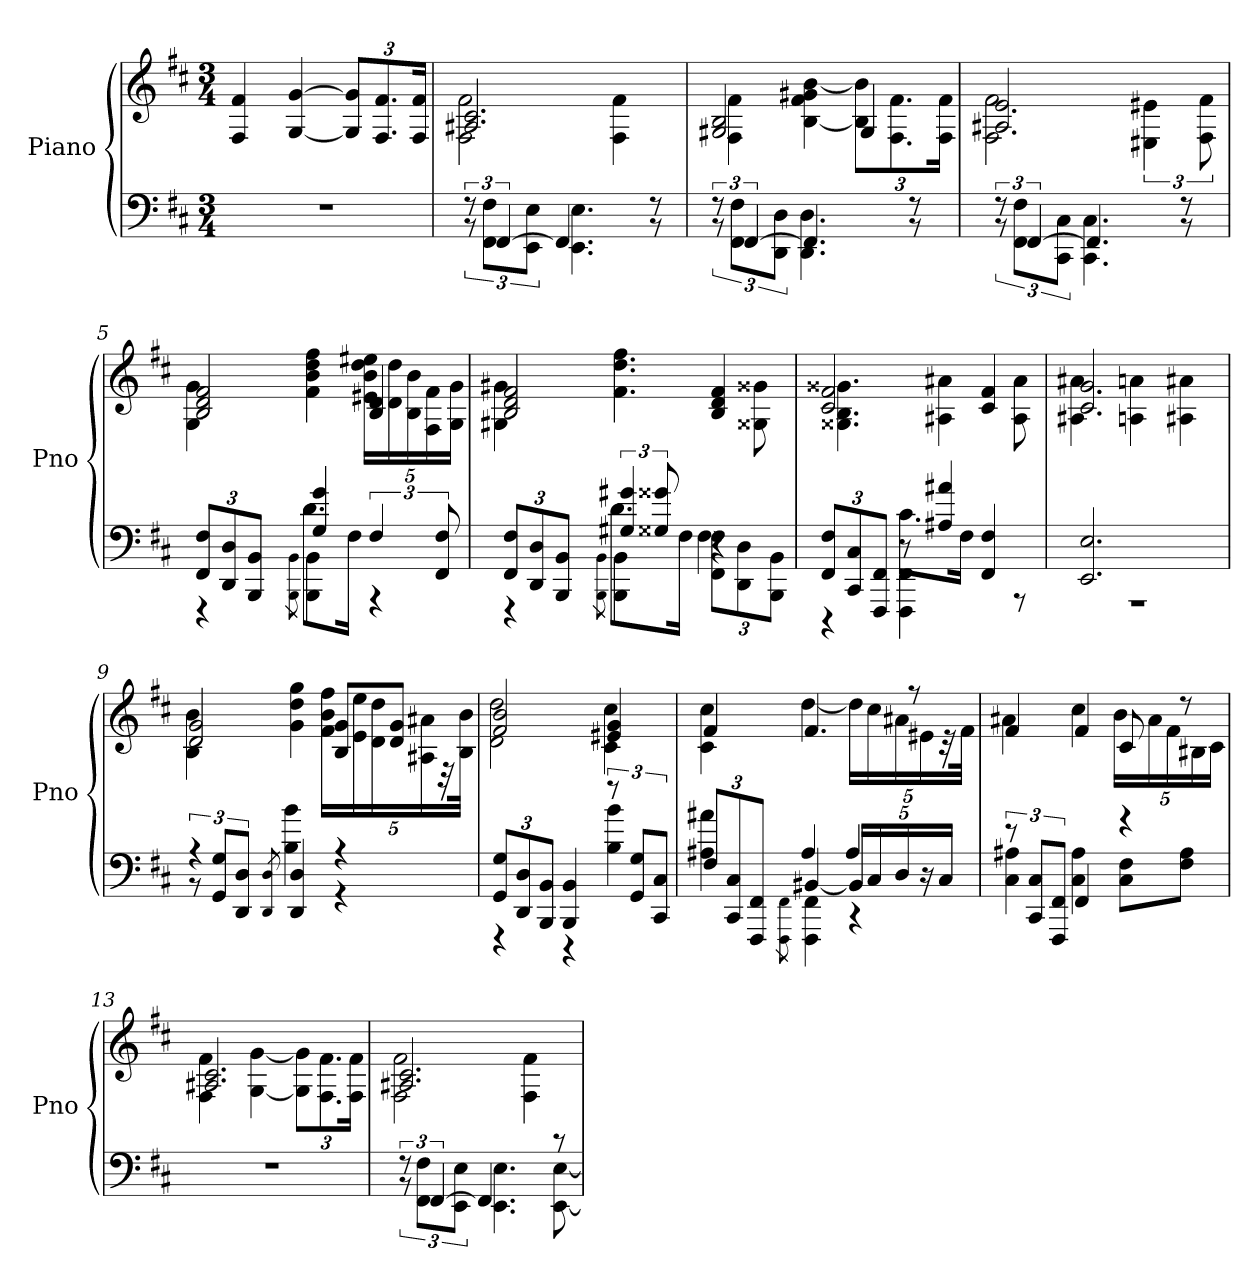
**kern	**kern
*part1	*part1
*staff2	*staff1
*I"Piano	*
*I'Pno	*
*clefF4	*clefG2
*k[f#c#]	*k[f#c#]
*b:	*b:
*M3/4	*M3/4
=1	=1
2.r	4F# 4f#
.	[4G [4g
.	12G] 12g]L
.	12.F# 12.f#
.	24F# 24f#Jk
=2	=2
*^	*^
12r	12r	2.A#X 2.c#	2F# 2f#
[6FF#	12FF# 12F#L	.	.
.	12EE 12EJ	.	.
4.FF#]	4.EE 4.E	.	.
.	.	.	4F# 4f#
8r	8r	.	.
=3	=3	=3	=3
12r	12r	2G#X 2B	4F# 4f#
[6FF#	12FF# 12F#L	.	.
.	12DD 12DJ	.	.
4.FF#]	4.DD 4.D	.	[4B 4f# 4g#X [4b
.	.	4G#	12B] 12b]L
.	.	.	12.F# 12.f#
8r	8r	.	.
.	.	.	24F# 24f#Jk
=4	=4	=4	=4
12r	12r	2.A#X 2.e	2F# 2f#
[6FF#	12FF# 12F#L	.	.
.	12CC# 12C#J	.	.
4.FF#]	4.CC# 4.C#	.	.
.	.	.	6E#X 6e#X
8r	8r	.	.
.	.	.	12F# 12f#
=5	=5	=5	=5
*	*^	*	*
12FF# 12F#L	4r	4ryy	2B 2d 2f#	4G 4g
12DD 12D	.	.	.	.
12BBB 12BBJ	.	.	.	.
8qBBB\ 8qBB\	.	.	.	.
4BBB]\ 4BB]\	8.dL	4G 4g	.	4f# 4b 4dd 4ff#
.	16F#Jk	.	.	.
6F#	4r	4ryy	4B 4d	20e#X 20b 20dd 20ee#XLL
.	.	.	.	20d 20dd
.	.	.	.	20B 20b
.	.	.	.	20F# 20f#
12FF# 12F#	.	.	.	.
.	.	.	.	20G 20gJJ
=6	=6	=6	=6	=6
12FF# 12F#L	4r	4ryy	2B 2d 2f#	4G#X 4g#X
12DD 12D	.	.	.	.
12BBB 12BBJ	.	.	.	.
8qBBB\ 8qBB\	.	.	.	.
4BBB]\ 4BB]\	8.dL	6G#X 6g#X	.	4.f# 4.dd 4.ff#
.	.	12G##X 12g##X	.	.
.	16F#Jk	.	.	.
12FF#\ 12F#\L	4F#	4r	4B 4d 4f#	.
12DD 12D	.	.	.	.
.	.	.	.	8G##X 8g##X
12BBB 12BBJ	.	.	.	.
=7	=7	=7	=7	=7
12FF# 12F#L	4r	4ryy	2c# 2f#	4.G##X 4.B 4.g##X
12CC# 12C#	.	.	.	.
12FFF# 12FF#J	.	.	.	.
4FFF#\ 4FF#\	8.c#L	8r	.	.
.	.	4A#X 4a#X	.	4A#X 4a#X
.	16F#Jk	.	.	.
4FF# 4F#	8ryy	.	4c# 4f#	.
.	8r	8ryy	.	8A# 8a#
*	*v	*v	*	*
=8	=8	=8	=8
2.EE 2.E	2.r	2.c# 2.g	4A#X 4a#X
.	.	.	4An 4an
.	.	.	4A#X 4a#X
=9	=9	=9	=9
12rBB	4rA	2d 2g	4B 4b
12GG 12GL	.	.	.
12DD 12DJ	.	.	.
8qDD 8qD	.	.	.
4DD] 4D]	4B 4b	.	4g 4dd 4gg
4r	4r	8B 8gL	20f# 20b 20ff#LL
.	.	.	20e 20ee
.	.	.	20d 20dd
.	.	8d 8gJ	.
.	.	.	20A#X 20a#X
.	.	.	40r
.	.	.	40B 40bJJk
=10	=10	=10	=10
12GG 12GL	4r	2f# 2b	2d 2dd
12DD 12D	.	.	.
12BBB 12BBJ	.	.	.
4BBB 4BB	4r	.	.
12r	4B 4b	4e#X 4g	4c# 4cc#
12GG 12GL	.	.	.
12CC# 12C#J	.	.	.
=11	=11	=11	=11
*	*^	*	*
12F#L	4A#X 4a#X	4ryy	4f#	4c# 4cc#
12CC# 12C#	.	.	.	.
12FFF# 12FF#J	.	.	.	.
8qFFF#\ 8qFF#\	.	.	.	.
4FFF#]\ 4FF#]\	[4BB#X/	4A#	4.f#	[4dd
4rCC	20BB#/LL]	4A#	.	20ddLL]
.	20C#	.	.	20cc#
.	20D	.	.	20a#X
.	.	.	8r	.
.	20r	.	.	20e#X
.	20C#JJ	.	.	40r
.	.	.	.	40f#JJk
*	*v	*v	*	*
=12	=12	=12	=12
12r	4C# 4A#X	4f#	4a#X
12CC# 12C#L	.	.	.
12FFF# 12FF#J	.	.	.
4FF#	4C# 4A#	4f#	4cc#
4r	8C# 8F#L	8c#	20bLL
.	.	.	20a#
.	.	.	20f#
.	8F# 8A#J	8r	.
.	.	.	20B#X
.	.	.	20c#JJ
*v	*v	*	*
=13	=13	=13
2.r	2.A#X 2.c#	4F# 4f#
.	.	[4G [4g
.	.	12G] 12g]L
.	.	12.F# 12.f#
.	.	24F# 24f#Jk
=14	=14	=14
*^	*	*
12r	12r	2.A#X 2.c#	2F# 2f#
[6FF#	12FF# 12F#L	.	.
.	12EE 12EJ	.	.
4.FF#]	4.EE 4.E	.	.
.	.	.	4F# 4f#
8r	[8EE [8E	.	.
*v	*v	*	*
*	*v	*v
=	=
*-	*-
